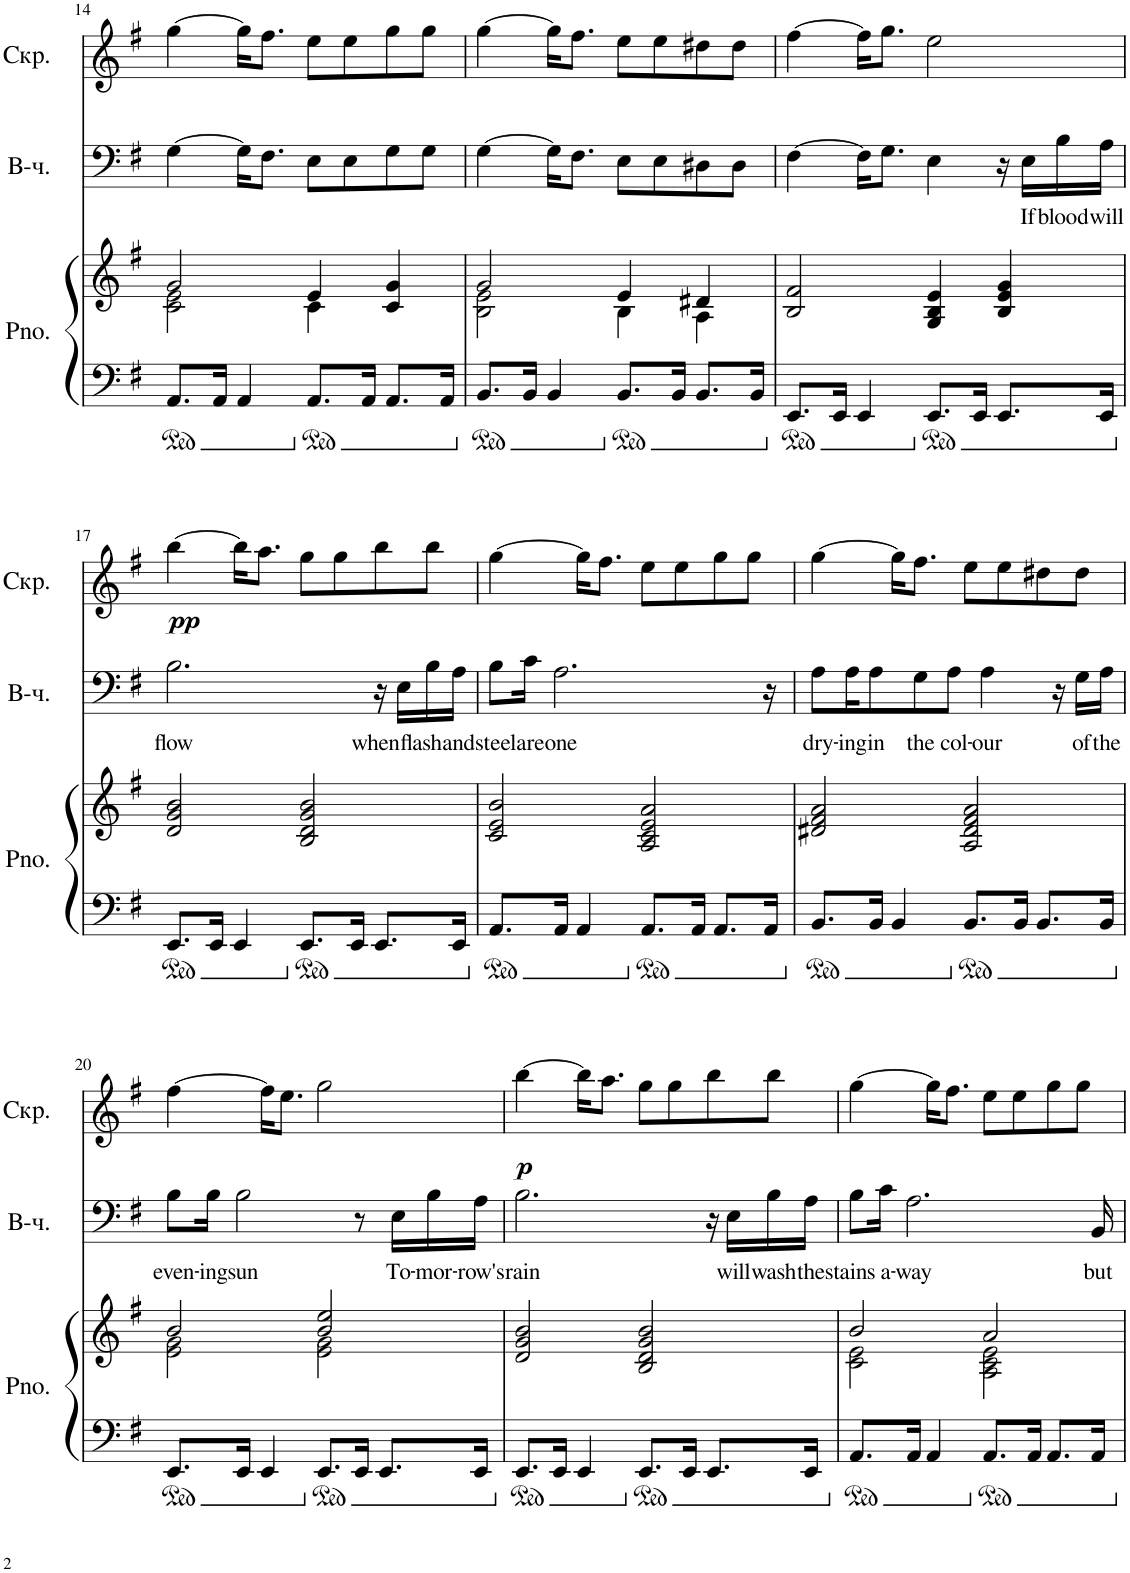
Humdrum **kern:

**kern	**kern	**kern	**text	**kern	**dynam
*part3	*part3	*part2	*part2	*part1	*part1
*staff4	*staff3	*staff2	*staff2	*staff1	*staff1
*I"Piano	*	*I"Виолончель	*	*I"Скрипка	*
*I'Pno.	*	*	*	*	*
!!LO:PB:g=z
*clefF4	*clefG2	*clefF4	*	*clefG2	*
*k[f#]	*k[f#]	*k[f#]	*	*k[f#]	*
*M4/4	*M4/4	*M4/4	*	*M4/4	*
*met(c)	*met(c)	*met(c)	*	*met(c)	*
=14	=14	=14	=14	=14	=14
*	*^	*	*	*	*
8.AA/L	2g/	2c\ 2e\	[4G\	.	[4gg\	.
16AA/Jk	.	.	.	.	.	.
4AA/	.	.	16G\KL]	.	16gg\KL]	.
.	.	.	8.F#\J	.	8.ff#\J	.
8.AA/L	4e/	4c\	8E\L	.	8ee\L	.
.	.	.	8E\	.	8ee\	.
16AA/Jk	.	.	.	.	.	.
8.AA/L	4c/ 4g/	4ryy	8G\	.	8gg\	.
.	.	.	8G\J	.	8gg\J	.
16AA/Jk	.	.	.	.	.	.
=15	=15	=15	=15	=15	=15	=15
8.BB/L	2g/	2B\ 2e\	[4G\	.	[4gg\	.
16BB/Jk	.	.	.	.	.	.
4BB/	.	.	16G\KL]	.	16gg\KL]	.
.	.	.	8.F#\J	.	8.ff#\J	.
8.BB/L	4e/	4B\	8E\L	.	8ee\L	.
.	.	.	8E\	.	8ee\	.
16BB/Jk	.	.	.	.	.	.
8.BB/L	4d#X/	4A\	8D#X\	.	8dd#X\	.
.	.	.	8D#\J	.	8dd#\J	.
16BB/Jk	.	.	.	.	.	.
*	*v	*v	*	*	*	*
=16	=16	=16	=16	=16	=16
8.EE/L	2B/ 2f#/	[4F#\	.	[4ff#\	.
16EE/Jk	.	.	.	.	.
4EE/	.	16F#\KL]	.	16ff#\KL]	.
.	.	8.G\J	.	8.gg\J	.
8.EE/L	4G/ 4B/ 4e/	4E\	.	2ee\	.
16EE/Jk	.	.	.	.	.
8.EE/L	4B/ 4e/ 4g/	16r	.	.	.
!	!	!	!LO:LY:b	!	!
.	.	16E\LL	If	.	.
!	!	!	!LO:LY:b	!	!
.	.	16B\	blood	.	.
!	!	!	!LO:LY:b	!	!
16EE/Jk	.	16A\JJ	will	.	.
!!LO:LB:g=z
=17	=17	=17	=17	=17	=17
!	!	!	!LO:LY:b	!	!LO:DY:b
8.EE/L	2d/ 2g/ 2b/	2.B\	flow	[4bb\	pp
16EE/Jk	.	.	.	.	.
4EE/	.	.	.	16bb\KL]	.
.	.	.	.	8.aa\J	.
8.EE/L	2B/ 2d/ 2g/ 2b/	.	.	8gg\L	.
.	.	.	.	8gg\	.
16EE/Jk	.	.	.	.	.
8.EE/L	.	16r	.	8bb\	.
!	!	!	!LO:LY:b	!	!
.	.	16E\LL	when	.	.
!	!	!	!LO:LY:b	!	!
.	.	16B\	flash	8bb\J	.
!	!	!	!LO:LY:b	!	!
16EE/Jk	.	16A\JJ	and	.	.
=18	=18	=18	=18	=18	=18
!	!	!	!LO:LY:b	!	!
8.AA/L	2c/ 2e/ 2b/	8B\L	steel	[4gg\	.
!	!	!	!LO:LY:b	!	!
.	.	16c\Jk	are	.	.
!	!	!	!LO:LY:b	!	!
16AA/Jk	.	2.A\	one	.	.
4AA/	.	.	.	16gg\KL]	.
.	.	.	.	8.ff#\J	.
8.AA/L	2A/ 2c/ 2e/ 2a/	.	.	8ee\L	.
.	.	.	.	8ee\	.
16AA/Jk	.	.	.	.	.
8.AA/L	.	.	.	8gg\	.
.	.	.	.	8gg\J	.
16AA/Jk	.	16r	.	.	.
=19	=19	=19	=19	=19	=19
!	!	!	!LO:LY:b	!	!
8.BB/L	2d#X/ 2f#/ 2a/	8A\L	dry-	[4gg\	.
!	!	!	!LO:LY:b	!	!
.	.	16A\K	-ing	.	.
!	!	!	!LO:LY:b	!	!
16BB/Jk	.	8A\	in	.	.
4BB/	.	.	.	16gg\KL]	.
!	!	!	!LO:LY:b	!	!
.	.	8G\	the	8.ff#\J	.
!	!	!	!LO:LY:b	!	!
.	.	8A\J	col-	.	.
8.BB/L	2A/ 2d#/ 2f#/ 2a/	.	.	8ee\L	.
!	!	!	!LO:LY:b	!	!
.	.	4A\	-our	.	.
.	.	.	.	8ee\	.
16BB/Jk	.	.	.	.	.
8.BB/L	.	.	.	8dd#X\	.
.	.	16r	.	.	.
!	!	!	!LO:LY:b	!	!
.	.	16G\LL	of	8dd#\J	.
!	!	!	!LO:LY:b	!	!
16BB/Jk	.	16A\JJ	the	.	.
!!LO:LB:g=z
=20	=20	=20	=20	=20	=20
*	*^	*	*	*	*
!	!	!	!	!LO:LY:b	!	!
8.EE/L	2b/	2e\ 2g\	8B\L	even-	[4ff#\	.
!	!	!	!	!LO:LY:b	!	!
.	.	.	16B\Jk	-ing	.	.
!	!	!	!	!LO:LY:b	!	!
16EE/Jk	.	.	2B\	sun	.	.
4EE/	.	.	.	.	16ff#\KL]	.
.	.	.	.	.	8.ee\J	.
8.EE/L	2b/ 2ee/	2e\ 2g\	.	.	2gg\	.
16EE/Jk	.	.	8r	.	.	.
8.EE/L	.	.	.	.	.	.
!	!	!	!	!LO:LY:b	!	!
.	.	.	16E\LL	To-	.	.
!	!	!	!	!LO:LY:b	!	!
.	.	.	16B\	-mor-	.	.
!	!	!	!	!LO:LY:b	!	!
16EE/Jk	.	.	16A\JJ	-row's	.	.
*	*v	*v	*	*	*	*
=21	=21	=21	=21	=21	=21
!	!	!	!LO:LY:b	!	!LO:DY:b
8.EE/L	2d/ 2g/ 2b/	2.B\	rain	[4bb\	p
16EE/Jk	.	.	.	.	.
4EE/	.	.	.	16bb\KL]	.
.	.	.	.	8.aa\J	.
8.EE/L	2B/ 2d/ 2g/ 2b/	.	.	8gg\L	.
.	.	.	.	8gg\	.
16EE/Jk	.	.	.	.	.
8.EE/L	.	16r	.	8bb\	.
!	!	!	!LO:LY:b	!	!
.	.	16E\LL	will	.	.
!	!	!	!LO:LY:b	!	!
.	.	16B\	wash	8bb\J	.
!	!	!	!LO:LY:b	!	!
16EE/Jk	.	16A\JJ	the	.	.
=22	=22	=22	=22	=22	=22
*	*^	*	*	*	*
!	!	!	!	!LO:LY:b	!	!
8.AA/L	2b/	2c\ 2e\	8B\L	stains	[4gg\	.
!	!	!	!	!LO:LY:b	!	!
.	.	.	16c\Jk	a-	.	.
!	!	!	!	!LO:LY:b	!	!
16AA/Jk	.	.	2.A\	-way	.	.
4AA/	.	.	.	.	16gg\KL]	.
.	.	.	.	.	8.ff#\J	.
8.AA/L	2a/	2A\ 2c\ 2e\	.	.	8ee\L	.
.	.	.	.	.	8ee\	.
16AA/Jk	.	.	.	.	.	.
8.AA/L	.	.	.	.	8gg\	.
.	.	.	.	.	8gg\J	.
!	!	!	!	!LO:LY:b	!	!
16AA/Jk	.	.	16BB/	but	.	.
*	*v	*v	*	*	*	*
=	=	=	=	=	=
*-	*-	*-	*-	*-	*-
